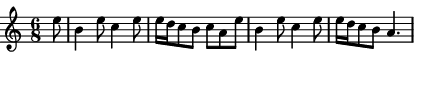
\version "2.12.1"

\paper
{
  make-footer=##f
  make-header=##f

  left-margin = 0\cm
  top-margin = 0\cm
  bottom-margin = 0\cm

  indent = 0\cm
  between-system-padding = 1\mm

  paper-width = 7.5\cm
  line-width = 7\cm
  paper-height = 1.6\cm
}

{
  #(set-global-staff-size 12)
  \relative c''{
    \time 6/8
    \partial 8 e8
    b4 e8 c4 e8 e16 d c8 b c a e' %\break
    b4 e8 c4 e8 e16 d c8 b a4.
	}
}
